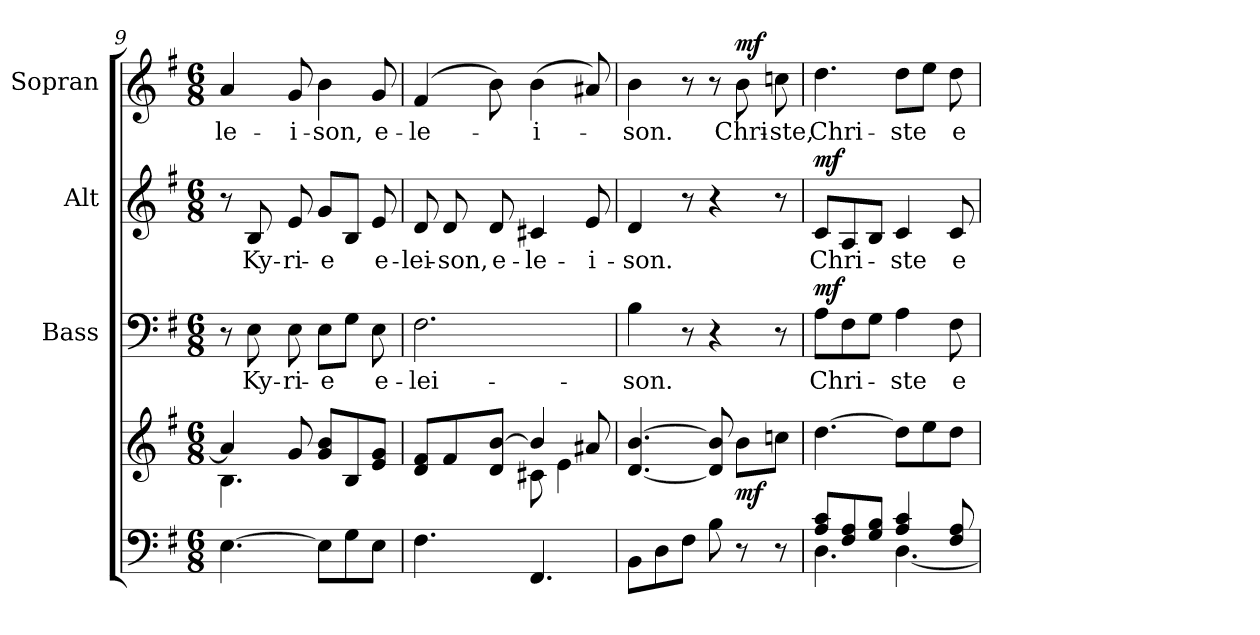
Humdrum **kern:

**kern	**kern	**dynam	**kern	**text	**dynam	**kern	**text	**dynam	**kern	**text	**dynam
*part4	*part4	*part4	*part3	*part3	*part3	*part2	*part2	*part2	*part1	*part1	*part1
*staff5	*staff4	*staff4/5	*staff3	*staff3	*staff3	*staff2	*staff2	*staff2	*staff1	*staff1	*staff1
*	*	*	*I"Bass	*	*	*I"Alt	*	*	*I"Sopran	*	*
*	*	*	*I'B.	*	*	*I'A.	*	*	*I'S.	*	*
*clefF4	*clefG2	*	*clefF4	*	*	*clefG2	*	*	*clefG2	*	*
*k[f#]	*k[f#]	*	*k[f#]	*	*	*k[f#]	*	*	*k[f#]	*	*
*G:	*G:	*	*G:	*	*	*G:	*	*	*G:	*	*
*M6/8	*M6/8	*	*M6/8	*	*	*M6/8	*	*	*M6/8	*	*
=9	=9	=9	=9	=9	=9	=9	=9	=9	=9	=9	=9
*	*^	*	*	*	*	*	*	*	*	*	*
!	!	!	!	!	!	!	!	!	!	!	!LO:LY:b	!
[4.E\	4a/]	4.B\	.	8r	.	.	8r	.	.	4a/	le-	.
!	!	!	!	!	!LO:LY:b	!	!	!LO:LY:b	!	!	!	!
.	.	.	.	8E\	Ky-	.	8B/	Ky-	.	.	.	.
!	!	!	!	!	!LO:LY:b	!	!	!LO:LY:b	!	!	!LO:LY:b	!
.	8g/	.	.	8E\	-ri-	.	8e/	-ri-	.	8g/	-i-	.
!	!	!	!	!	!LO:LY:b	!	!	!LO:LY:b	!	!	!LO:LY:b	!
8E\L]	8g/ 8b/L	4.ryy	.	8E\L	-e	.	8g/L	-e	.	4b\	-son,	.
8G\	8B/	.	.	8G\J	.	.	8B/J	.	.	.	.	.
!	!	!	!	!	!LO:LY:b	!	!	!LO:LY:b	!	!	!LO:LY:b	!
8E\J	8e/ 8g/J	.	.	8E\	e-	.	8e/	e-	.	8g/	e-	.
=10	=10	=10	=10	=10	=10	=10	=10	=10	=10	=10	=10	=10
!	!	!	!	!	!LO:LY:b	!	!	!LO:LY:b	!	!	!LO:LY:b	!
4.F#\	8d/ 8f#/L	4.ryy	.	2.F#\	-lei-	.	8d/	-lei-	.	(4f#/	-le-	.
!	!	!	!	!	!	!	!	!LO:LY:b	!	!	!	!
.	8f#/	.	.	.	.	.	8d/	-son,	.	.	.	.
!	!	!	!	!	!	!	!	!LO:LY:b	!	!	!	!
.	8d/ [>8b/J	.	.	.	.	.	8d/	e-	.	8b\)	.	.
!	!	!	!	!	!	!	!	!LO:LY:b	!	!	!LO:LY:b	!
4.FF#/	4b/]	8c#X\	.	.	.	.	4c#X/	-le-	.	(>4b\	-i-	.
.	.	4e\	.	.	.	.	.	.	.	.	.	.
!	!	!	!	!	!	!	!	!LO:LY:b	!	!	!	!
.	8a#X/	.	.	.	.	.	8e/	-i-	.	8a#X/)	.	.
*	*v	*v	*	*	*	*	*	*	*	*	*	*
=11	=11	=11	=11	=11	=11	=11	=11	=11	=11	=11	=11
!	!	!	!	!LO:LY:b	!	!	!LO:LY:b	!	!	!LO:LY:b	!
8BB\L	[4.d/ [4.b/	.	4B\	-son.	.	4d/	-son.	.	4b\	-son.	.
8D\	.	.	.	.	.	.	.	.	.	.	.
8F#\J	.	.	8r	.	.	8r	.	.	8r	.	.
8B\	8d/] 8b/]	.	4r	.	.	4r	.	.	8r	.	.
!	!	!LO:DY:b	!	!	!	!	!	!	!	!LO:LY:b	!LO:DY:a
8r	8b\L	mf	.	.	.	.	.	.	8b\	Chri-	mf
!	!	!	!	!	!	!	!	!	!	!LO:LY:b	!
8r	8ccn\J	.	8r	.	.	8r	.	.	8ccn\	-ste,	.
!!LO:PB:g=z
=12	=12	=12	=12	=12	=12	=12	=12	=12	=12	=12	=12
*^	*	*	*	*	*	*	*	*	*	*	*
!	!	!	!	!	!LO:LY:b	!LO:DY:a	!	!LO:LY:b	!LO:DY:a	!	!LO:LY:b	!
8A/ 8c/L	4.D\	[4.dd\	.	8A\L	Chri-	mf	8c/L	Chri-	mf	4.dd\	Chri-	.
8F#/ 8A/	.	.	.	8F#\	.	.	8A/	.	.	.	.	.
8G/ 8B/J	.	.	.	8G\J	.	.	8B/J	.	.	.	.	.
!	!	!	!	!	!LO:LY:b	!	!	!LO:LY:b	!	!	!LO:LY:b	!
4A/ 4c/	[<4.D\	8dd\L]	.	4A\	-ste	.	4c/	-ste	.	8dd\L	-ste	.
.	.	8ee\	.	.	.	.	.	.	.	8ee\J	.	.
!	!	!	!	!	!LO:LY:b	!	!	!LO:LY:b	!	!	!LO:LY:b	!
8F#/ 8A/	.	8dd\J	.	8F#\	e-	.	8c/	e-	.	8dd\	e-	.
*v	*v	*	*	*	*	*	*	*	*	*	*	*
=	=	=	=	=	=	=	=	=	=	=	=
*-	*-	*-	*-	*-	*-	*-	*-	*-	*-	*-	*-
